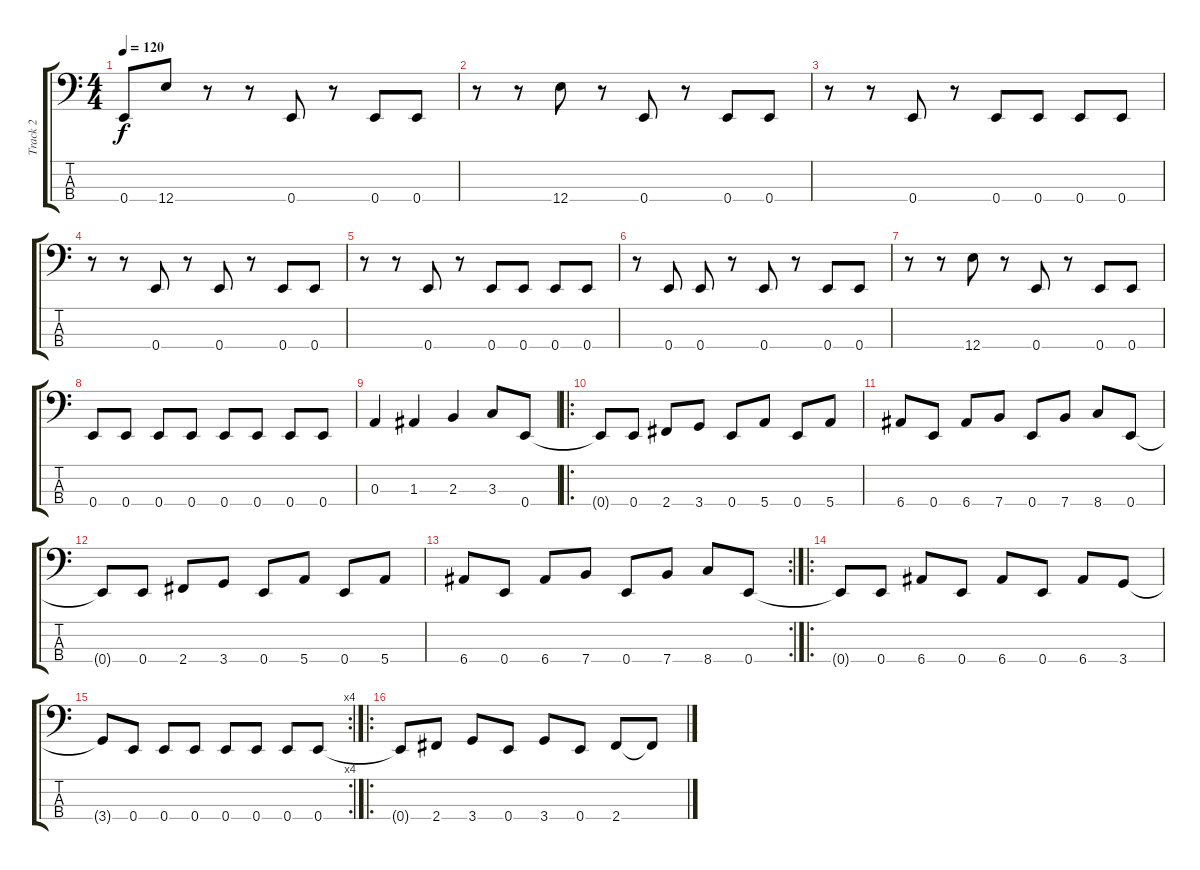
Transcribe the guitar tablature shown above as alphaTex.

\track ("Track 2" "Track 2") {instrument electricbasspick}
\staff {score tabs}
\tuning (G2 D2 A1 E1) {hide}
\ts (4 4)
\tempo 120
\clef f4
\ks c
0.4{t}.8{dy f} 12.4.8 r.8 r.8 0.4.8 r.8 0.4.8 0.4.8 |
r.8 r.8 12.4.8 r.8 0.4.8 r.8 0.4.8 0.4.8 |
r.8 r.8 0.4.8 r.8 0.4.8 0.4.8 0.4.8 0.4.8 |
r.8 r.8 0.4.8 r.8 0.4.8 r.8 0.4.8 0.4.8 |
r.8 r.8 0.4.8 r.8 0.4.8 0.4.8 0.4.8 0.4.8 |
r.8 0.4.8 0.4.8 r.8 0.4.8 r.8 0.4.8 0.4.8 |
r.8 r.8 12.4.8 r.8 0.4.8 r.8 0.4.8 0.4.8 |
0.4.8 0.4.8 0.4.8 0.4.8 0.4.8 0.4.8 0.4.8 0.4.8 |
0.3.4 1.3.4 2.3.4 3.3.8 0.4.8 |
\ro
0.4{t}.8 0.4.8 2.4.8 3.4.8 0.4.8 5.4.8 0.4.8 5.4.8 |
6.4.8 0.4.8 6.4.8 7.4.8 0.4.8 7.4.8 8.4.8 0.4.8 |
0.4{t}.8 0.4.8 2.4.8 3.4.8 0.4.8 5.4.8 0.4.8 5.4.8 |
\rc 2
6.4.8 0.4.8 6.4.8 7.4.8 0.4.8 7.4.8 8.4.8 0.4.8 |
\ro
0.4{t}.8 0.4.8 6.4.8 0.4.8 6.4.8 0.4.8 6.4.8 3.4.8 |
\rc 4
3.4{t}.8 0.4.8 0.4.8 0.4.8 0.4.8 0.4.8 0.4.8 0.4.8 |
\ro
0.4{t}.8 2.4.8 3.4.8 0.4.8 3.4.8 0.4.8 2.4.8 2.4{t}.8
